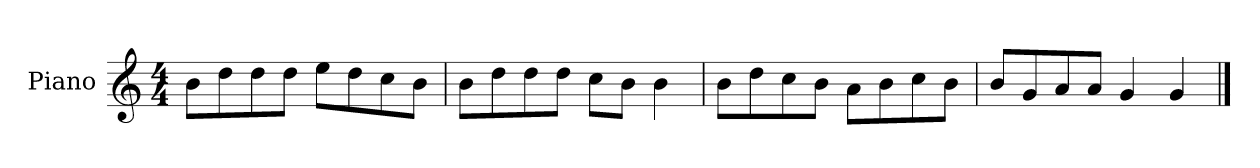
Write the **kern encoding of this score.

**kern
*part1
*staff1
*I"Piano
*I'P-no
*clefG2
*k[]
*M4/4
*MM90
=1
8b\L
8dd\
8dd\
8dd\J
8ee\L
8dd\
8cc\
8b\J
=2
8b\L
8dd\
8dd\
8dd\J
8cc\L
8b\J
4b\
=3
8b\L
8dd\
8cc\
8b\J
8a\L
8b\
8cc\
8b\J
=4
8b/L
8g/
8a/
8a/J
4g/
4g/
==
*-
